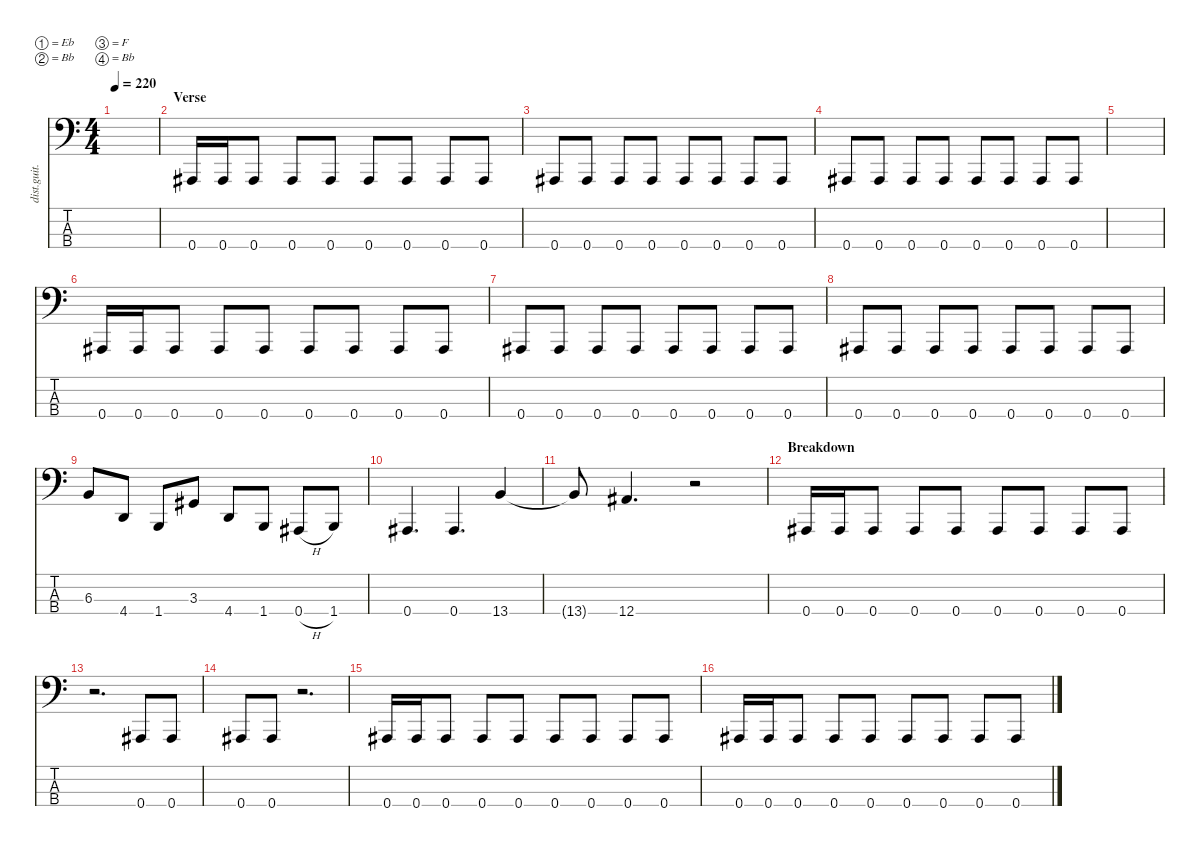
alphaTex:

\defaultSystemsLayout 4
\hideDynamics
\bracketExtendMode nobrackets
\otherSystemsTrackNameOrientation horizontal
\track ("Bass" "dist.guit.") {instrument electricbasspick}
\staff {score tabs}
\tuning (Eb2 Bb1 F1 Bb0)
\ts (4 4)
\tempo 220
\clef f4
\ks c
|
\section ("" "Verse")
0.4{acc #}.16{beam Up} 0.4{acc #}.16{beam Up} 0.4{acc #}.8{beam Up} 0.4{acc #}.8{beam Up} 0.4{acc #}.8{beam Up} 0.4{acc #}.8{beam Up} 0.4{acc #}.8{beam Up} 0.4{acc #}.8{beam Up} 0.4{acc #}.8{beam Up} |
0.4{acc #}.8{beam Up} 0.4{acc #}.8{beam Up} 0.4{acc #}.8{beam Up} 0.4{acc #}.8{beam Up} 0.4{acc #}.8{beam Up} 0.4{acc #}.8{beam Up} 0.4{acc #}.8{beam Up} 0.4{acc #}.8{beam Up} |
0.4{acc #}.8{beam Up} 0.4{acc #}.8{beam Up} 0.4{acc #}.8{beam Up} 0.4{acc #}.8{beam Up} 0.4{acc #}.8{beam Up} 0.4{acc #}.8{beam Up} 0.4{acc #}.8{beam Up} 0.4{acc #}.8{beam Up} |
|
0.4{acc #}.16{beam Up} 0.4{acc #}.16{beam Up} 0.4{acc #}.8{beam Up} 0.4{acc #}.8{beam Up} 0.4{acc #}.8{beam Up} 0.4{acc #}.8{beam Up} 0.4{acc #}.8{beam Up} 0.4{acc #}.8{beam Up} 0.4{acc #}.8{beam Up} |
0.4{acc #}.8{beam Up} 0.4{acc #}.8{beam Up} 0.4{acc #}.8{beam Up} 0.4{acc #}.8{beam Up} 0.4{acc #}.8{beam Up} 0.4{acc #}.8{beam Up} 0.4{acc #}.8{beam Up} 0.4{acc #}.8{beam Up} |
0.4{acc #}.8{beam Up} 0.4{acc #}.8{beam Up} 0.4{acc #}.8{beam Up} 0.4{acc #}.8{beam Up} 0.4{acc #}.8{beam Up} 0.4{acc #}.8{beam Up} 0.4{acc #}.8{beam Up} 0.4{acc #}.8{beam Up} |
6.3.8{beam Up} 4.4.8{beam Up} 1.4.8{beam Up} 3.3{acc #}.8{beam Up} 4.4.8{beam Up} 1.4.8{beam Up} 0.4{h acc #}.8{beam Up} 1.4.8{beam Up} |
0.4{acc #}.4{d beam Up} 0.4{acc #}.4{d beam Up} 13.4.4{beam Up} |
13.4{t}.8{beam Up} 12.4{acc #}.4{d beam Up} r.2{beam Up} |
\section ("" "Breakdown")
0.4{acc #}.16{beam Up} 0.4{acc #}.16{beam Up} 0.4{acc #}.8{beam Up} 0.4{acc #}.8{beam Up} 0.4{acc #}.8{beam Up} 0.4{acc #}.8{beam Up} 0.4{acc #}.8{beam Up} 0.4{acc #}.8{beam Up} 0.4{acc #}.8{beam Up} |
r.2{d beam Down} 0.4{acc #}.8{beam Up} 0.4{acc #}.8{beam Up} |
0.4{acc #}.8{beam Up} 0.4{acc #}.8{beam Up} r.2{d beam Up} |
0.4{acc #}.16{beam Up} 0.4{acc #}.16{beam Up} 0.4{acc #}.8{beam Up} 0.4{acc #}.8{beam Up} 0.4{acc #}.8{beam Up} 0.4{acc #}.8{beam Up} 0.4{acc #}.8{beam Up} 0.4{acc #}.8{beam Up} 0.4{acc #}.8{beam Up} |
0.4{acc #}.16{beam Up} 0.4{acc #}.16{beam Up} 0.4{acc #}.8{beam Up} 0.4{acc #}.8{beam Up} 0.4{acc #}.8{beam Up} 0.4{acc #}.8{beam Up} 0.4{acc #}.8{beam Up} 0.4{acc #}.8{beam Up} 0.4{acc #}.8{beam Up}
